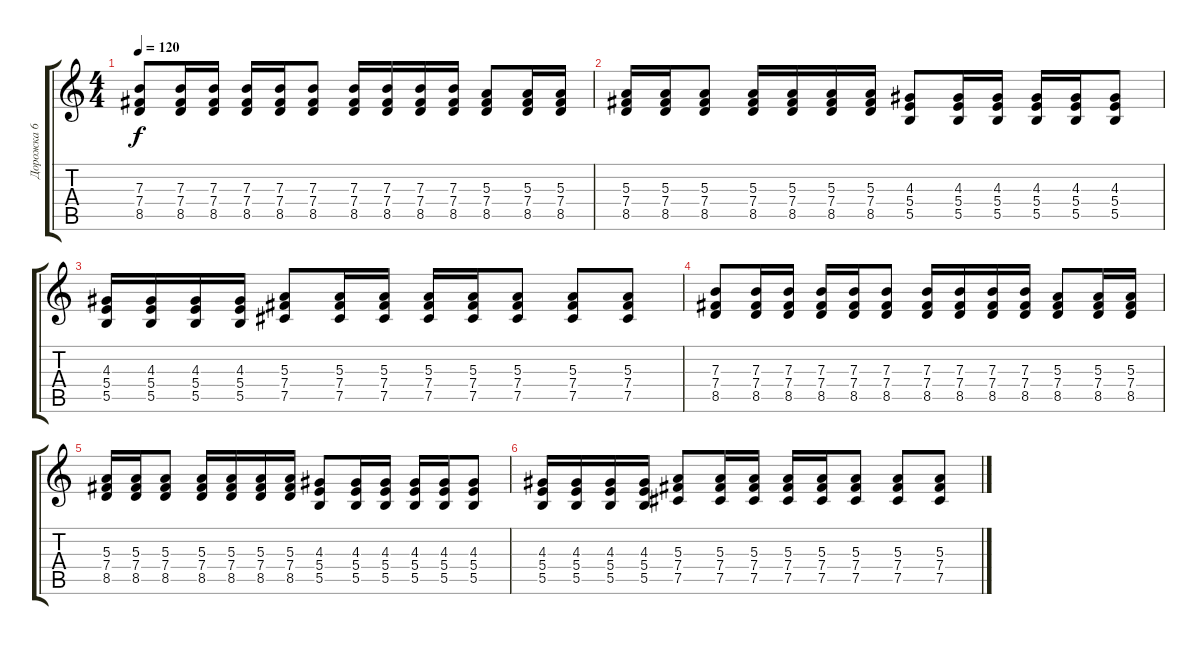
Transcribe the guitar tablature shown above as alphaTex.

\track ("Дорожка 6" "Дорожка 6") {instrument distortionguitar}
\staff {score tabs}
\tuning (Db4 Ab3 E3 B2 Gb2 B1) {hide}
\ts (4 4)
\tempo 120
\clef g2
\ks c
(7.3 7.4 8.5).8{dy f} (7.3 7.4 8.5).16 (7.3 7.4 8.5).16 (7.3 7.4 8.5).16 (7.3 7.4 8.5).16 (7.3 7.4 8.5).8 (7.3 7.4 8.5).16 (7.3 7.4 8.5).16 (7.3 7.4 8.5).16 (7.3 7.4 8.5).16 (5.3 7.4 8.5).8 (5.3 7.4 8.5).16 (5.3 7.4 8.5).16 |
(5.3 7.4 8.5).16 (5.3 7.4 8.5).16 (5.3 7.4 8.5).8 (5.3 7.4 8.5).16 (5.3 7.4 8.5).16 (5.3 7.4 8.5).16 (5.3 7.4 8.5).16 (4.3 5.4 5.5).8 (4.3 5.4 5.5).16 (4.3 5.4 5.5).16 (4.3 5.4 5.5).16 (4.3 5.4 5.5).16 (4.3 5.4 5.5).8 |
(4.3 5.4 5.5).16 (4.3 5.4 5.5).16 (4.3 5.4 5.5).16 (4.3 5.4 5.5).16 (5.3 7.4 7.5).8 (5.3 7.4 7.5).16 (5.3 7.4 7.5).16 (5.3 7.4 7.5).16 (5.3 7.4 7.5).16 (5.3 7.4 7.5).8 (5.3 7.4 7.5).8 (5.3 7.4 7.5).8 |
(7.3 7.4 8.5).8 (7.3 7.4 8.5).16 (7.3 7.4 8.5).16 (7.3 7.4 8.5).16 (7.3 7.4 8.5).16 (7.3 7.4 8.5).8 (7.3 7.4 8.5).16 (7.3 7.4 8.5).16 (7.3 7.4 8.5).16 (7.3 7.4 8.5).16 (5.3 7.4 8.5).8 (5.3 7.4 8.5).16 (5.3 7.4 8.5).16 |
(5.3 7.4 8.5).16 (5.3 7.4 8.5).16 (5.3 7.4 8.5).8 (5.3 7.4 8.5).16 (5.3 7.4 8.5).16 (5.3 7.4 8.5).16 (5.3 7.4 8.5).16 (4.3 5.4 5.5).8 (4.3 5.4 5.5).16 (4.3 5.4 5.5).16 (4.3 5.4 5.5).16 (4.3 5.4 5.5).16 (4.3 5.4 5.5).8 |
(4.3 5.4 5.5).16 (4.3 5.4 5.5).16 (4.3 5.4 5.5).16 (4.3 5.4 5.5).16 (5.3 7.4 7.5).8 (5.3 7.4 7.5).16 (5.3 7.4 7.5).16 (5.3 7.4 7.5).16 (5.3 7.4 7.5).16 (5.3 7.4 7.5).8 (5.3 7.4 7.5).8 (5.3 7.4 7.5).8
